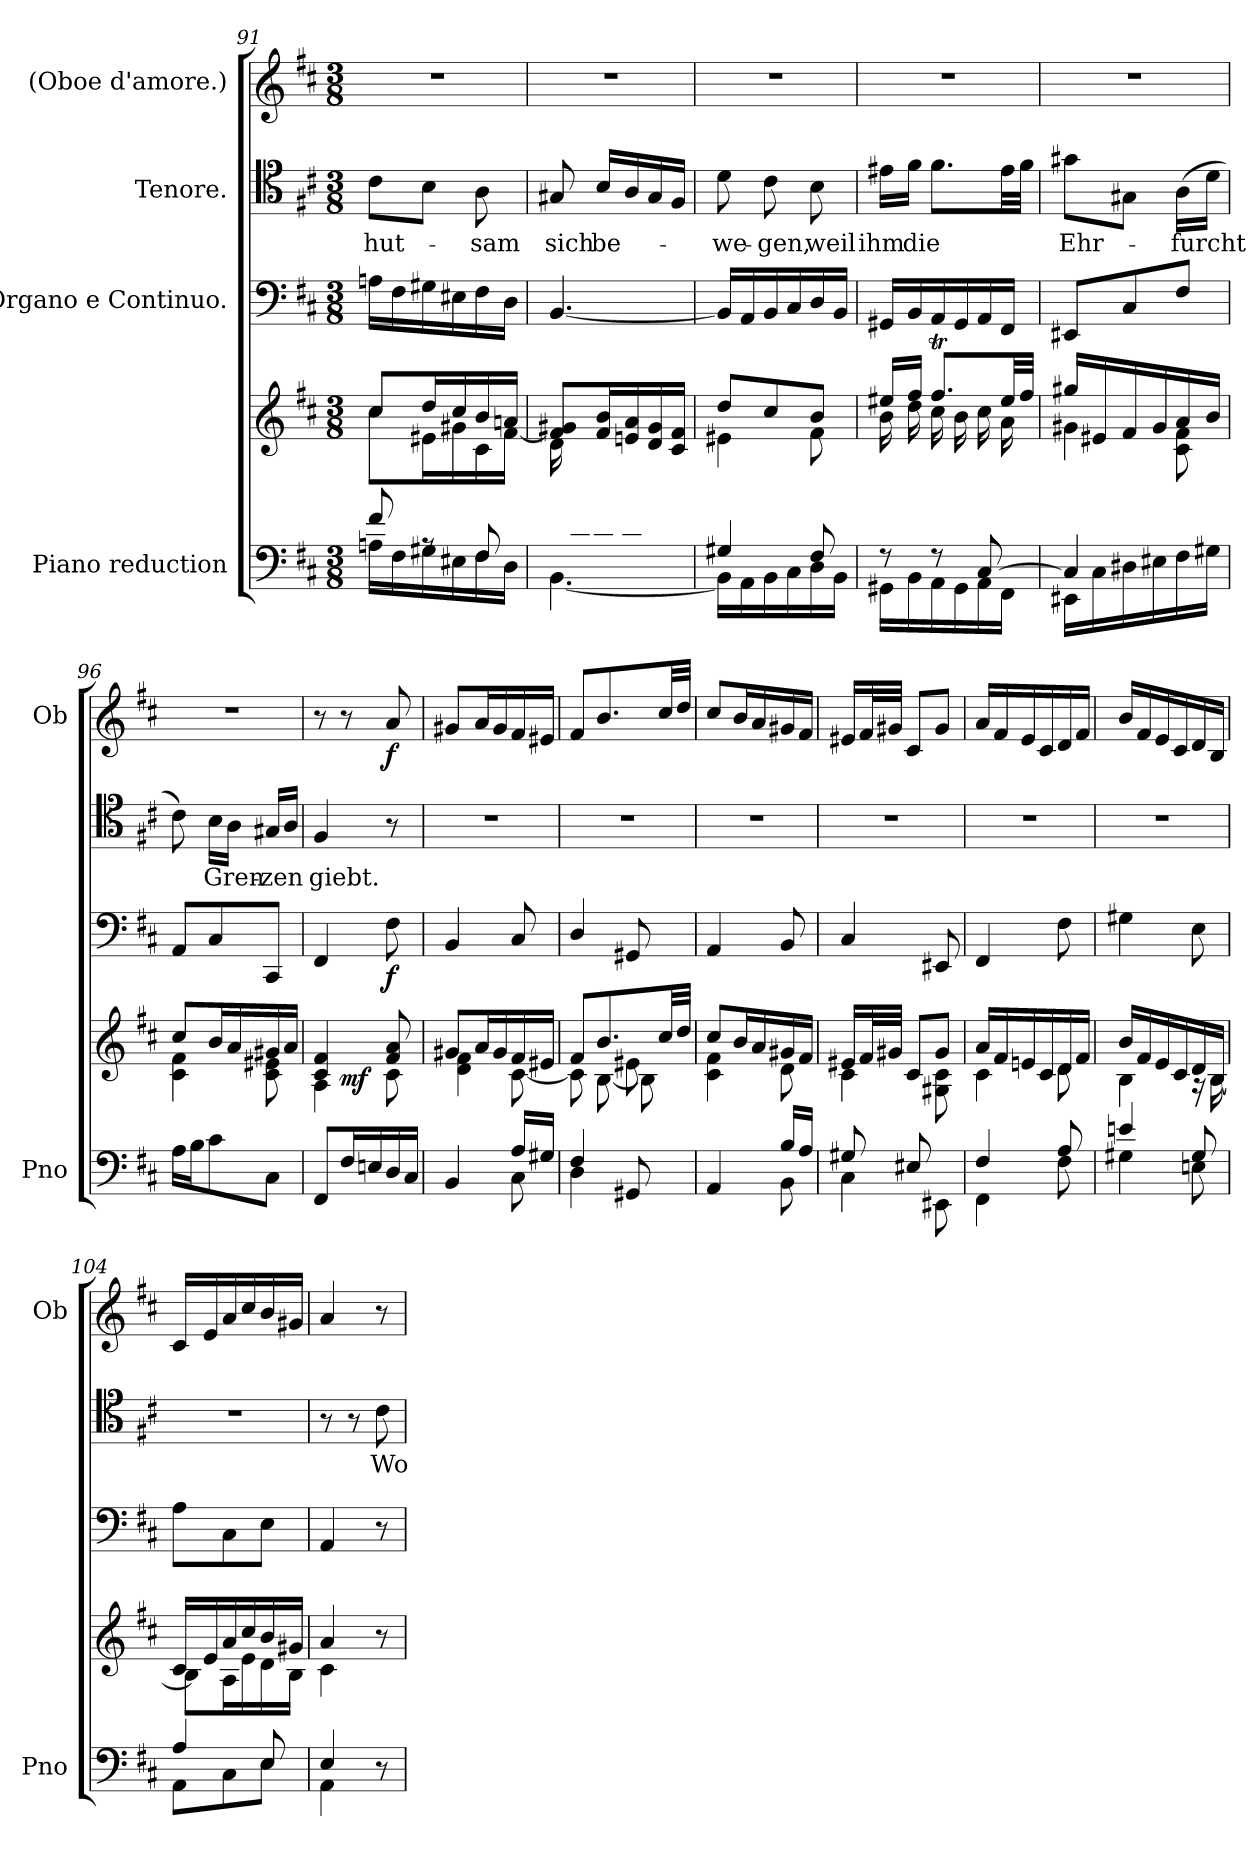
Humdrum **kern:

**kern	**kern	**dynam	**kern	**dynam	**kern	**text	**kern	**dynam
*part4	*part4	*part4	*part3	*part3	*part2	*part2	*part1	*part1
*staff5	*staff4	*staff4/5	*staff3	*staff3	*staff2	*staff2	*staff1	*staff1
*I"Piano reduction	*	*	*I"Organo e  Continuo.	*	*I"Tenore.	*	*I"(Oboe d'amore.)	*
*I'Pno	*	*	*	*	*	*	*I'Ob	*
*clefF4	*clefG2	*	*clefF4	*	*clefC4	*	*clefG2	*
*k[f#c#]	*k[f#c#]	*	*k[f#c#]	*	*k[f#c#]	*	*k[f#c#]	*
*D:	*D:	*	*D:	*	*D:	*	*D:	*
*M3/8	*M3/8	*	*M3/8	*	*M3/8	*	*M3/8	*
=91	=91	=91	=91	=91	=91	=91	=91	=91
*^	*^	*	*	*	*	*	*	*
!	!	!	!	!	!	!	!	!LO:LY:b	!	!
8f#/	16An\LL	8cc#/L	8cc#\L	.	16An\LL	.	8c#\L	-hut-	4.r	.
.	16F#\	.	.	.	16F#\	.	.	.	.	.
8rA	16G#X\	16dd/L	16e#X\L	.	16G#X\	.	8B\J	.	.	.
.	16E#X\	16cc#/	16g#X\	.	16E#X\	.	.	.	.	.
!	!	!	!	!	!	!	!	!LO:LY:b	!	!
8F#/	16F#\	16b/	16c#\	.	16F#\	.	8A\	-sam	.	.
.	16D\JJ	16an/JJ	[16f#\JJ	.	16D\JJ	.	.	.	.	.
=92	=92	=92	=92	=92	=92	=92	=92	=92	=92	=92
!	!	!	!	!	!	!	!	!LO:LY:b	!	!
16ryy	[4.BB\	8f#/] 8g#X/L	16d\LL	.	[4.BB/	.	8G#X/	sich	4.r	.
16c#/	.	.	4ryy	.	.	.	.	.	.	.
!	!	!	!	!	!	!	!	!LO:LY:b	!	!
16d/	.	16f#/ 16b/L	.	.	.	.	16B/LL	be-	.	.
16c#/	.	16en/ 16a/	.	.	.	.	16A/	.	.	.
16B/	.	16d/ 16g#/	.	.	.	.	16G#/	.	.	.
16A/JJ	.	16c#/ 16f#/JJ	16ryy	.	.	.	16F#/JJ	.	.	.
!!LO:LB:g=z
=93	=93	=93	=93	=93	=93	=93	=93	=93	=93	=93
!	!	!	!	!	!	!	!	!LO:LY:b	!	!
4G#X/	16BB\LL]	8dd/L	4e#X\	.	16BB/LL]	.	8d\	we-	4.r	.
.	16AA\	.	.	.	16AA/	.	.	.	.	.
!	!	!	!	!	!	!	!	!LO:LY:b	!	!
.	16BB\	8cc#/	.	.	16BB/	.	8c#\	-gen,	.	.
.	16C#\	.	.	.	16C#/	.	.	.	.	.
!	!	!	!	!	!	!	!	!LO:LY:b	!	!
8F#/	16D\	8b/J	8f#\	.	16D/	.	8B\	weil	.	.
.	16BB\JJ	.	.	.	16BB/JJ	.	.	.	.	.
=94	=94	=94	=94	=94	=94	=94	=94	=94	=94	=94
!	!	!	!	!	!	!	!	!LO:LY:b	!	!
8r	16GG#X\LL	16ee#X/LL	16b\LL	.	16GG#X/LL	.	16e#X\LL	ihm	4.r	.
!	!	!	!	!	!	!	!	!LO:LY:b	!	!
.	16BB\	16ff#/JJ	16dd\	.	16BB/	.	16f#\JJ	die	.	.
8r	16AA\	8.ff#t/L	16cc#\	.	16AA/	.	8.f#\L	.	.	.
.	16GG#\	.	16b\	.	16GG#/	.	.	.	.	.
[8C#/	16AA\	.	16cc#\	.	16AA/	.	.	.	.	.
.	16FF#\JJ	32ee#/LL	16a\JJ	.	16FF#/JJ	.	32e#\LL	.	.	.
.	.	32ff#/JJJ	.	.	.	.	32f#\JJJ	.	.	.
=95	=95	=95	=95	=95	=95	=95	=95	=95	=95	=95
!	!	!	!	!	!	!	!	!LO:LY:b	!	!
4C#/]	16EE#X\LL	16gg#X/LL	4g#X\	.	8EE#X/L	.	8g#X\L	Ehr-	4.r	.
.	16C#\	16e#X/	.	.	.	.	.	.	.	.
.	16D#X\	16f#/	.	.	8C#/	.	8G#X\J	.	.	.
.	16E#X\	16g#/	.	.	.	.	.	.	.	.
!	!	!	!	!	!	!	!	!LO:LY:b	!	!
8ryy	16F#\	16a/	8c#\ 8f#\	.	8F#/J	.	(>16A\LL	-furcht	.	.
.	16G#X\JJ	16b/JJ	.	.	.	.	16d\JJ	.	.	.
*v	*v	*	*	*	*	*	*	*	*	*
=96	=96	=96	=96	=96	=96	=96	=96	=96	=96
16A\LL	8cc#/L	4c#\ 4f#\	.	8AA/L	.	8c#\)	.	4.r	.
16B\J	.	.	.	.	.	.	.	.	.
!	!	!	!	!	!	!	!LO:LY:b	!	!
8c#\	16b/L	.	.	8C#/	.	16B\LL	Gren-	.	.
.	16a/	.	.	.	.	16A\JJ	.	.	.
!	!	!	!	!	!	!	!LO:LY:b	!	!
8C#\J	16g#X/	8c#\ 8e#X\	.	8CC#/J	.	16G#X/LL	-zen	.	.
.	16a/JJ	.	.	.	.	16A/JJ	.	.	.
=97	=97	=97	=97	=97	=97	=97	=97	=97	=97
!	!	!	!	!	!	!	!LO:LY:b	!	!
*	*	*^	*	*	*	*	*	*	*
8FF#/L	4c#/ 4f#/	4A\	8ryy	.	4FF#/	.	4F#/	giebt.	8r	.
!	!	!	!	!LO:DY:b	!	!	!	!	!	!
16F#/L	.	.	4ryy	mf	.	.	.	.	8r	.
16En/	.	.	.	.	.	.	.	.	.	.
!	!	!	!	!	!	!LO:DY:b	!	!	!	!LO:DY:b
16D/	8f#/ 8a/	8c#\	.	.	8F#\	f	8r	.	8a/	f
16C#/JJ	.	.	.	.	.	.	.	.	.	.
*	*	*v	*v	*	*	*	*	*	*	*
=98	=98	=98	=98	=98	=98	=98	=98	=98	=98
*^	*	*	*	*	*	*	*	*	*
4BB/	4ryy	8g#X/L	4d\ 4f#\	.	4BB/	.	4.r	.	8g#X/L	.
.	.	16a/L	.	.	.	.	.	.	16a/L	.
.	.	16g#/	.	.	.	.	.	.	16g#/	.
16A/LL	8C#\	16f#/	[8c#\	.	8C#/	.	.	.	16f#/	.
16G#X/JJ	.	16e#X/JJ	.	.	.	.	.	.	16e#X/JJ	.
=99	=99	=99	=99	=99	=99	=99	=99	=99	=99	=99
*	*	*	*^	*	*	*	*	*	*	*
4F#/	4D\	8f#/L	8c#\L]	4ryy	.	4D/	.	4.r	.	8f#/L	.
.	.	8.b/	[8B\	.	.	.	.	.	.	8.b/	.
8ryy	8GG#X/	.	8e#X\J	8B\]	.	8GG#X/	.	.	.	.	.
.	.	32cc#/LL	.	.	.	.	.	.	.	32cc#/LL	.
.	.	32dd/JJJ	.	.	.	.	.	.	.	32dd/JJJ	.
*	*	*	*v	*v	*	*	*	*	*	*	*
=100	=100	=100	=100	=100	=100	=100	=100	=100	=100	=100
4AA/	4ryy	8cc#/L	4c#\ 4f#\	.	4AA/	.	4.r	.	8cc#/L	.
.	.	16b/L	.	.	.	.	.	.	16b/L	.
.	.	16a/	.	.	.	.	.	.	16a/	.
16B/LL	8BB\	16g#X/	8d\	.	8BB/	.	.	.	16g#X/	.
16A/JJ	.	16f#/JJ	.	.	.	.	.	.	16f#/JJ	.
=101	=101	=101	=101	=101	=101	=101	=101	=101	=101	=101
*	*	*	*^	*	*	*	*	*	*	*
8G#X/L	4C#\	16e#X/LL	4c#\	4ryy	.	4C#/	.	4.r	.	16e#X/LL	.
.	.	32f#/L	.	.	.	.	.	.	.	32f#/L	.
.	.	32g#X/JJJ	.	.	.	.	.	.	.	32g#X/JJJ	.
8E#X/	.	8c#/L	.	.	.	.	.	.	.	8c#/L	.
8ryy	8EE#X\	8g#/J	8ryy	8G#\ 8c#\J	.	8EE#X/	.	.	.	8g#/J	.
*	*	*	*v	*v	*	*	*	*	*	*	*
!!LO:LB:g=z
=102	=102	=102	=102	=102	=102	=102	=102	=102	=102	=102
4F#/	4FF#\	16a/LL	4c#\	.	4FF#/	.	4.r	.	16a/LL	.
.	.	16f#/	.	.	.	.	.	.	16f#/	.
.	.	16en/	.	.	.	.	.	.	16e/	.
.	.	16c#/	.	.	.	.	.	.	16c#/	.
8A/	8F#\	16d/	8d\	.	8F#\	.	.	.	16d/	.
.	.	16f#/JJ	.	.	.	.	.	.	16f#/JJ	.
=103	=103	=103	=103	=103	=103	=103	=103	=103	=103	=103
4en/	4G#X\	16b/LL	4B\	.	4G#X\	.	4.r	.	16b/LL	.
.	.	16f#/	.	.	.	.	.	.	16f#/	.
.	.	16e/	.	.	.	.	.	.	16e/	.
.	.	16c#/	.	.	.	.	.	.	16c#/	.
8G#/	8En\	16d/	16rA	.	8E\	.	.	.	16d/	.
.	.	16B/JJ	[16B\	.	.	.	.	.	16B/JJ	.
=104	=104	=104	=104	=104	=104	=104	=104	=104	=104	=104
4A/	8AA\L	16c#/LL	8B\L]	.	8A\L	.	4.r	.	16c#/LL	.
.	.	16e/	.	.	.	.	.	.	16e/	.
.	8C#\	16a/	16A\L	.	8C#\	.	.	.	16a/	.
.	.	16cc#/	16e\	.	.	.	.	.	16cc#/	.
8E/	8E\J	16b/	16d\	.	8E\J	.	.	.	16b/	.
.	.	16g#X/JJ	16B\JJ	.	.	.	.	.	16g#X/JJ	.
=105	=105	=105	=105	=105	=105	=105	=105	=105	=105	=105
4E/	4AA\	4a/	4c#\	.	4AA/	.	8r	.	4a/	.
.	.	.	.	.	.	.	8r	.	.	.
!	!	!	!	!	!	!	!	!LO:LY:b	!	!
8r	8ryy	8r	8ryy	.	8r	.	8c#\	Wo	8r	.
*v	*v	*	*	*	*	*	*	*	*	*
*	*v	*v	*	*	*	*	*	*	*
=	=	=	=	=	=	=	=	=
*-	*-	*-	*-	*-	*-	*-	*-	*-
